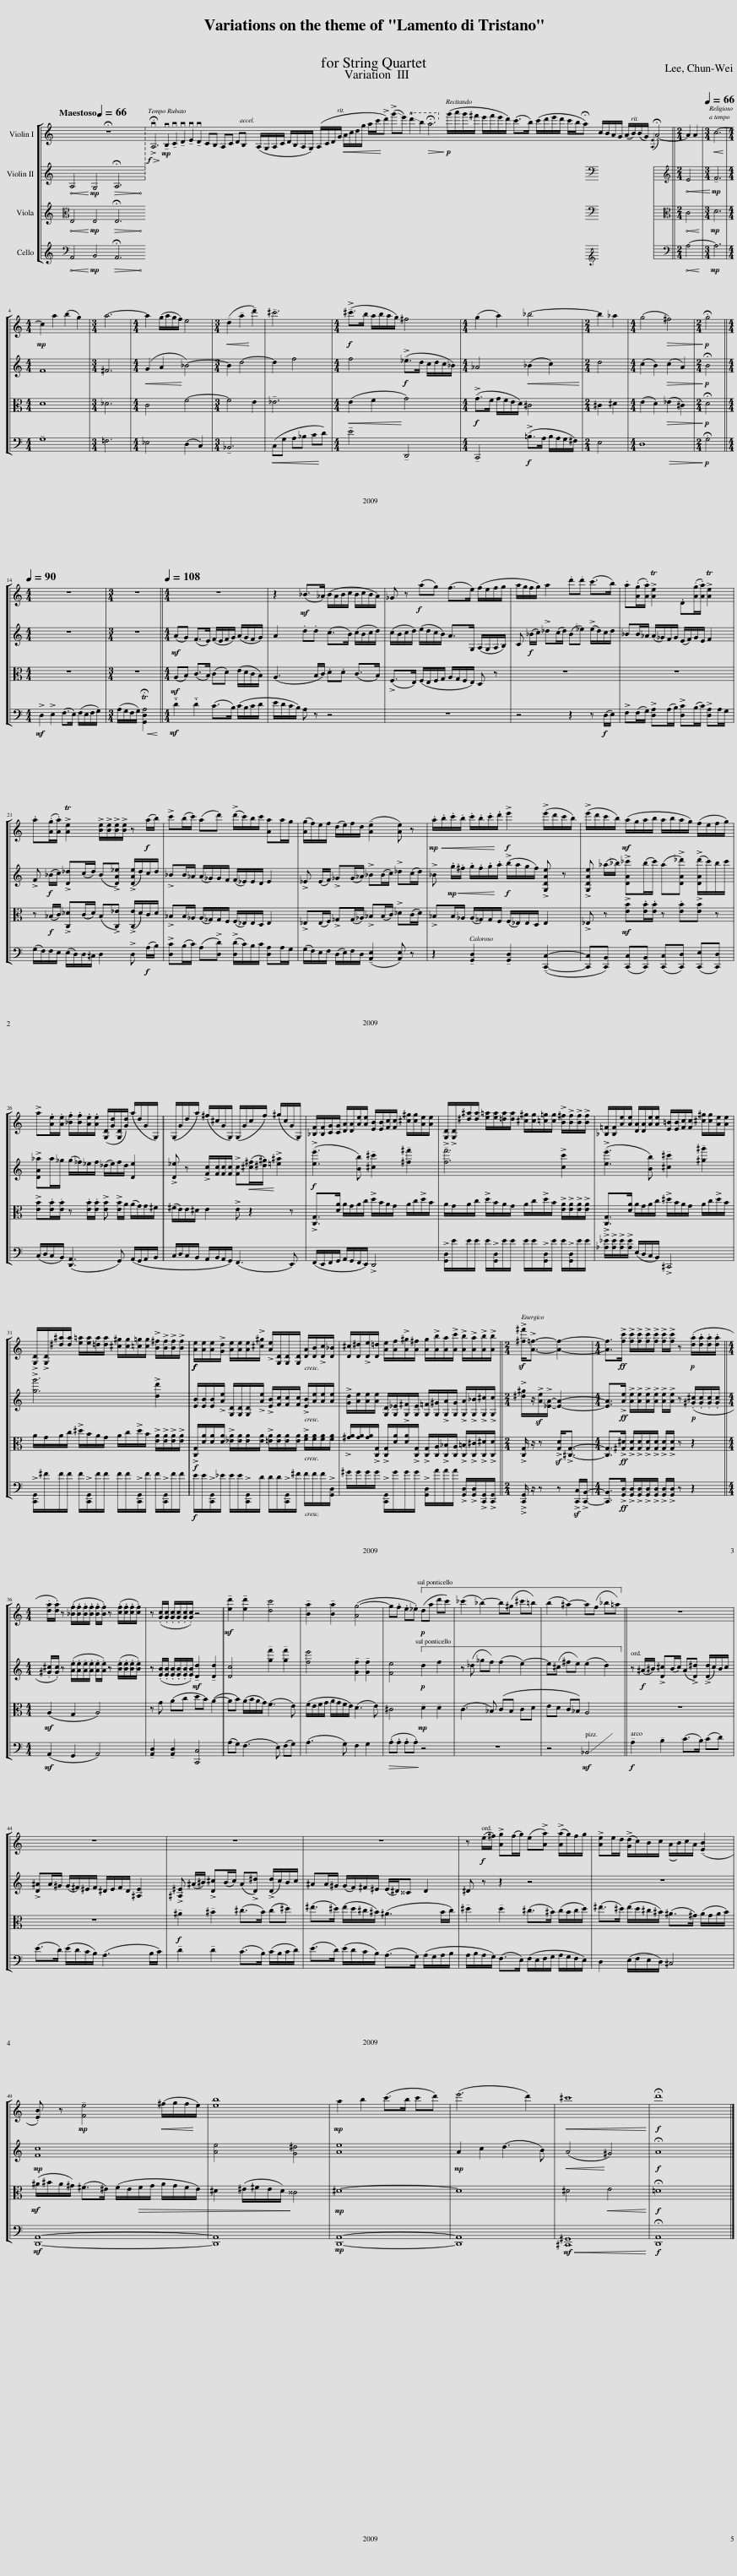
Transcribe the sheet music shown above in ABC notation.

X:1
%%score [ 1 2 3 4 ]
L:1/8
Q:1/4=66
M:7/4
I:linebreak $
K:C
V:1 treble
V:2 treble
V:3 alto
V:4 bass
V:1
 !fermata!z14 |[M:11/4]!f!!>(! !>!!fermata!vA,6!mp![Q:1/4=66] !tenuto!vB,2 !tenuto!vC2 !tenuto!vD2 !tenuto!vE2 !tenuto!vD2 CB, A,C DB,!>)! | (A,/G,/A,/C/ D/B,/A,/G,/) (A,/C/D/G/!<(! A/c/d/g/ a/c'/!<)!!>!d') (!~(!!>!g'!~)!e')!8va(! !~(!d''2 !~)!b'2!>(! !fermata!a'6!8va)!!>)! |[M:5/4]!p! (g'/a'/g'/^f'/ e'/f'/e'/d'/) (c'>b) (c'/d'/e'/d'/ c'/b/!fermata!a) |[M:2/4] c/B/A/G/[Q:1/4=56] (A/B/)(B/G/) | %5
[Q:1/4=58]{!fermata![A,E]} !fermata!A4- ||[M:2/4] A2 A2 |[M:3/4][Q:1/4=66]!<(! c6-!<)! |$[M:4/4]!mp! c2 a2 (b2 g2) |[M:3/4] a6- | %10
[M:4/4] a2 (g/a/g/f/) e4 |[M:3/4]!<(! (!tenuto!d2 !tenuto!a2!<)! !tenuto!d'2) | !tenuto!^c'6 |[M:4/4]!f! (!>!!tenuto!^c'>b a/b/a/g/) ^f4 |[M:4/4] (g2 a2) _b4- | %15
[M:2/4] b2 _a2 |[M:4/4] (g4!>(! ^f4)!>)! |[M:2/4]!p! !fermata!g4 ||$[M:4/4][Q:1/4=90] z8 |[M:3/4] z6 || %20
[M:4/4][Q:1/4=108] z8 | z2!mf! (_B>_A) (B/A/B/c/ B/c/B/A/) | _G z!f! (ag) (f>e) (f/e/f/g/ | a/g/f/g/) a2 .d'.d' (c'>b) | .a(.[Ag]/.[Aa]/) !>!T[Ae]2 .D(.[Ag]/.[Aa]/) !>!T[Ae]2 |$ %25
 .a(.[Ag]/.[Aa]/) !>!T[Ae]2 !>![Be]/!>![Be]/!>![Be]/!>![Be]/ z!f! (a/b/) | !>!c'(b/c'/) (ad') (!>!d'/c'/)b/c'/ [Aa]a/g/ | ([Ag]/f/)e/f/ (d/e/)f/d/ (!tenuto![Ae]2 [Ae]) z |!mp! .a/!<(!.b/.c'/.b/ .c'/.b/.c'/!<)!.d'/!f! !>!e'2 (!>!e'/d'/c'/b/) | (!>!e'/d'/c'/b/)!mf! (a/g/a/b/ a/b/a/g/) (f/e/f/g/) |$ %30
 !>!a.[Ae]/.[Ae]/ .[_Bf]/.[Bf]/.[Ae]/.[Ae]/ ([G,D]/[Gd]/[G,D]/[Gd]/) (a/d/G/G,/) | (G,/G/d/a/) (^f/^c/G/G,/) (G,/G/c/f/) (^g/c/G/G,/) | [_B,F]/[B,F]/[CG]/[CG]/ [DA]/[DA]/[Ae]/[Ae]/ [EB]/[EB]/[Fc]/[Fc]/ [^c^g]/[cg]/[Ae]/[Ae]/ | !>![G,D]/!>![G,D]/[^d^a]/[da]/ [e=a]/[ea]/[=da]/[da]/ [^c^g]/[cg]/[=c=g]/[cg]/ !>![B^f]/!>![Bf]/!>![Bf]/!>![Bf]/ | [_B,=F]/[B,F]/[Ae]/[Ae]/ [DA]/[DA]/[Ae]/[Ae]/ [E=B]/[EB]/[Fc]/[Fc]/ [^c^g]/[cg]/[Ae]/[Ae]/ |$ %35
 !>![G,D]/!>![G,D]/[^d^a]/[da]/ [e=a]/[ea]/[=da]/[da]/ [^c^g]/[cg]/[=c=g]/[cg]/ !>![B^f]/!>![Bf]/!>![Bf]/!>![Bf]/ |!f!!f! [Ae]/[Ae]/[Ae]/!>![Gd]/ [Ae]/[Ae]/[Ae]/!>![^c^g]/ !>![Ae]/[G,D]/[G,D]/[G,D]/ [DA]/[DB]/!>![Dc]/[D_B]/ | [D^c]/[D^d]/!>![De]/[D=d]/ [Ae]/[Af]/!>![A^g]/[A^f]/ [Ag]/!>![Ab]/[Aa]/!>![Ac']/ !>![Ab]/!>![Aa]/!>![Ab]/!>![Ab]/ ||[M:2/4] !>![^f^f']<!>![A=f]- [Af]2- |[M:4/4] [Af]>!ff!!>![fc'] !>![fc']/!>![fc']/!>![fc']/!>![fc']/ !>![fc']/!>![fc']/ z!p! (.[da]/.[da]/.[da]/.[da]/ ||$ %40
[M:4/4] .[da]/.[da]/) z (.[_Bf]/.[Bf]/.[Bf]/.[Bf]/ .[Bf]/.[Bf]/) z (.[cf]/.[cf]/.[cf]/.[cf]/) | z (.[Gc]/.[Gc]/ .[Gc]/.[Gc]/.[Gc]/.[Gc]/) z4 |!mf! !tenuto![ed']2 !tenuto![ed']2 [dc']4 | !tenuto![Ba]2 !tenuto![Ba]2 ([Ag-]4 | g.f .e._e)!p! (da d'c') | %45
 (_c'2 _b2-) b(^g ^c'=b) | (b2 ^a2-) a(f _b=a) || z8 |$ z8 | z8 | %50
 z8 | z!f! (e/^f/) !>![Ag](f/g/) (e!>![Aa]) (!>![Aa]/g/)f/g/ | !>![Ae]e/d/ (!>![Gd]/c/)B/c/ (A/B/)c/A/ (!tenuto![EB]2 |$ .[EB]) z!mp! !tenuto![Fe]4!<(! (^f/g/f/!<)!e/) | [eb]8 | %55
!mp! a2 b2 (c'>b c'd') | (e'6 d'2) |!<(! ^c'8!<)! |!f! !fermata!d'8 |] %59
V:2
!ppp!!<(! A,4!<)!!mp! G,4!>(! !fermata!A,6!>)! |[M:11/4]!ppp! !fermata!x22 | x22 |[M:5/4] x10 |[M:2/4][K:bass] z4 | %5
 x4 ||[M:2/4][K:treble]!ppp!!<(! E4!<)! |[M:3/4]!mp! !tenuto!F6 |$[M:4/4] F8 |[M:3/4] ^F6 | %10
[M:4/4]!<(! (G2 A2!<)! _B4-) |[M:3/4] B2 d4- | d2 f4 |[M:4/4] f4!f! (!>!!tenuto!_e>d c/d/c/_B/) |[M:4/4] _A4!<(! (_B2 c2)!<)! | %15
[M:2/4] d4 |[M:4/4] (c2 B2)!>(! (c2 A2)!>)! |[M:2/4]!p! !fermata!B4 ||$[M:4/4] z8 |[M:3/4] z6 || %20
[M:4/4]!mf! (AG) (F>E) (F/E/F/G/) (A/G/F/G/) | A2 .d.d (c>B) (c/B/c/d/) | (c/B/c/d/) (e/d/c/B/) A>G, (A,/G,/A,/B,/) | C!f! (_B/c/) !>!_d(c/d/) (B_e) (!>!e/d/)c/d/ | _BB/_A/ (A/_G/)F/G/ (E/F/)G/E/ F2 |$ %25
 !>!F!f! (_B/c/) !>![D_d](c/d/) (B!>![DA_e]) (!>![DAe]/d/)c/d/ | !>!_BB/_A/ (A/_G/)G/F/ (F/_E/)E/D/ E2 | !>!_E (E/F/) !>!_G(G/_A/) !>!_B(B/c/) !>!_d(c/d/) | !>!_B!mp!!<(! .g/.^f/ .g/.f/.g/!<)!.a/!f! (!>!b/a/g/f/) !>![G,DAe] z | !>![G,DAe] (_a/_b/) !>![DA_c'](b/c'/) (a!>![DA_d']) (!>![DAd']/c'/)b/c'/ |$ %30
 !>![DA_a]a/_g/ (g/_f/)_e/f/ (_d/e/)f/d/ [De]2 | !>![D_e] z !>![Fc]/[Fc]/[Fc]/[Fc]/ !>![Fc]!<(!([^c^f]/[^d^g]/)!<)! !>![=e^a]2 |!f! (!>!!tenuto![ee']3 [Bb]) !tenuto![^c^c']2 !tenuto![^f^f']2 | !tenuto![ff']6 !>![cc']2 | (!>!!tenuto![ee']3 [Bb]) !tenuto![^c^c']2 !tenuto![^g^g']2 |$ %35
 !>![gg']6 !>![dd']2 | [EB]/[EB]/[EB]/!>![Ae]/ [G,D]/[G,D]/[G,D]/!>![Ae]/ !>![EB]/[Fc]/[Fc]/[Fc]/ !>![EB]/[Ae]/[Ae]/[Ae]/ | !>![Gd]/[Ae]/[Ae]/[Ae]/ [G,D]/[G,_E]/!>![G,^F]/[G,E]/ [G,=F]/[G,^G]/!>![G,A]/[G,G]/ !>![G,A]/!>![G,_B]/!>![G,^c]/!>![G,c]/ ||[M:2/4] !>![^d^g]/z/!>![Ae]/!>![_EA]/- [EA]2- |[M:4/4] [EA]>!ff!!>![Ae] !>![Ae]/!>![Ae]/!>![Ae]/!>![Ae]/ !>![Ae]/!>![Ae]/ z!p! (.[^G^c]/.[Gc]/.[Gc]/.[Gc]/ ||$ %40
[M:4/4] .[^G^c]/.[Gc]/) z (.[Ae]/.[Ae]/.[Ae]/.[Ae]/ .[Ae]/.[Ae]/) z (.[Be]/.[Be]/.[Be]/.[Be]/) | z (.[EB]/.[EB]/ .[EB]/.[EB]/.[EB]/.[EB]/)!mf! !tenuto![Dd]2 !tenuto![Dd]2 | [Dc]4 !tenuto![gf']2 !tenuto![gf']2 | [fe']4 !tenuto![Gf]2 !tenuto![Gf]2 | [Fe]4!p! d2 f2 | %45
 z (_d _gf) (f2 e2-) | e(^c ^fe) (e2 d2) || z!f! (^A/^B/) !>![D^c](B/c/) (A!>![D^d]) (!>![Dd]/c/)B/c/ |$ !>![D^A]A/^G/ (G/^F/)^E/F/ ^D/E/F/D/ [^A,E]2 | !>![^A,^E] (^A/^B/) !>![D^c](B/c/) (A!>![D^d]) (!>![Dd]/c/)B/c/ | %50
 ^AA/^G/ (G/F/)^F/^E/ (E/^D/)^^C D2 | ^D z z2 z4 | z8 |$!mp! [Fc]8 | [Ae]4 [G^d]4 | %55
 [Ae]8 |!mp! A2 c2 (d3 B) |!<(! (A4!<)! ^G4) |!f! !fermata!A8 |] %59
V:3
!ppp!!<(! E,4!<)!!mp! E,4!>(! !fermata!E,6!>)! |[M:11/4]!ppp! !fermata!x22 | x22 |[M:5/4] x10 |[M:2/4][K:bass] z4 | %5
 x4 ||[M:2/4][K:alto]!ppp!!<(! C4!<)! |[M:3/4]!mp! D6 |$[M:4/4] D8 |[M:3/4] _D6 | %10
[M:4/4] C4 F4- |[M:3/4] F4 E2 | !tenuto!_E6 |[M:4/4]!<(! (E2 F2!<)! G4) |[M:4/4]!f! (!>!!tenuto!G>F G/F/E/D/) ^C4 | %15
[M:2/4] ^C2 ^D2 |[M:4/4] (E2 D2)!>(! (_E2 ^C2)!>)! |[M:2/4]!p! !fermata!D4 ||$[M:4/4] z8 |[M:3/4] z6 || %20
[M:4/4] (A,!mf!B,) (C>B,) (CD) (E/D/C/B,/) | (A,3 B,/C/) .D.D (C>B,) | (!>!F,>E,) (F,/E,/F,/G,/ A,/G,/F,/E,/) D, z | z8 | z8 |$ %25
 z!f! (_B,/C/) !>![C,_D](C/D/) (B,!>![C,_E]) (!>![C,E]/D/)C/D/ | !>!_B,B,/_A,/ (A,/_G,/)G,/F,/ (F,/_E,/)E,/D,/ E,2 | !>!_E,(E,/F,/) !>!_G,(G,/_A,/) !>!_B,(B,/C/) !>!_D(C/D/) | !>!_B,B,/_A,/ (A,/_G,/)G,/F,/ (F,/_E,/)E,/D,/ E,2 | !>!_E, z!mf! !>![EB].[EB]/.[EB]/ z .[EB]!>![EB] z |$ %30
 !>![EB].[EB]/.[EB]/ z .[EB]/.[EB]/ !>![EB] !>![EB]/A/ (A/G/)G/^F/ | (^F/E/)E/^D/ E2 !>!E z2 z | !>![C,G,]>[DA] A/G/A/c/ !>!d/B/A/G/ A/c/!>!d/B/ | A/G/A/c/ !>!d/B/A/G/ A/c/!>!d/B/ !>![EA]/!>![EA]/!>![EA]/!>![EA]/ | !>![C,G,]>[DA] A/G/A/c/ !>!^d/B/A/G/ A/c/!>!d/B/ |$ %35
 A/G/A/c/ !>!^d/B/A/G/ A/c/!>!d/B/ !>![EA]/!>![EA]/!>![EA]/!>![EA]/ |!f! !>![C,G,]/[DA]/[DA]/[DA]/ !>![_EA]/[EA]/[EA]/[EA]/ !>![=EA]/[EA]/[EA]/[EA]/ !>![FA]/[FA]/[FA]/[FA]/ | !>![^GA]/[GA]/[GA]/!>![C,G,]/ !>![C,G,]/[DA]/[DA]/!>![C,G,]/ !>![C,G,]/[C,A,]/!>![C,_B,]/[C,A,]/ !>![C,=B,]/!>![C,^C]/!>![C,^D]/!>![C,D]/ ||[M:2/4] !>![C,G,]/ z/ z !>![G,D]<!>![^C,G,]- |[M:4/4] [C,G,]>!ff!!>![^G,^D] !>![G,D]/!>![G,D]/!>![G,D]/!>![G,D]/ !>![G,D]/!>![G,D]/ z z2 ||$ %40
[M:4/4]!mf! (A,2 G,2 A,4) | z G (Ac dB) (A2- | AB) (A/B/A/G/) (F3 E) | (F/E/F/G/ A/G/F/E/) (D3 E) | ^C4!mp! !tenuto!D2 !tenuto!D2 | %45
 (C3 _B,) (CB, CD | ED C_B,) A,4 || z8 |$ z8 |!f! !tenuto!^A2 !tenuto!^B2 (^c>B) (c^d) | %50
 (^e>^d) (e/d/^c/^B/) (^A3 B/c/) | !tenuto!^d2 !tenuto!d2 (^c>^B) (c/B/c/d/) | (^e>^d) (e/d/^c/^B/) (^A>^G) (A/G/A/B/) |$!mf! (^A/^B/A/^G/) (^F>^E) (F/E/!>(!F/G/ A/G/F/E/) | ^D2 (^E/^F/E/D/)!>)! ^^C4 | %55
!mp! ^D8- | D8 | ^D4!<(! E4!<)! |!f! !fermata!=D8 |] %59
V:4
!ppp!!<(! A,,4!<)!!mp! B,,4!>(! !fermata!A,,6!>)! |[M:11/4]!ppp! !fermata!x22 | x22 |[M:5/4] x10 |[M:2/4][K:] z4 | %5
 x4 ||[M:2/4][K:bass]!ppp!!<(! A,4-!<)! |[M:3/4]!mp! A,6 |$[M:4/4] !tenuto!G,8 |[M:3/4] =F,6 | %10
[M:4/4] _E,4 (D,2 C,2) |[M:3/4] !tenuto!_B,,6 |!<(! (C,G, A,_B, C!<)!D) |[M:4/4] !tenuto!E4 !tenuto!D,,4 |[M:4/4] !tenuto!C,,4!f! (!>!!tenuto!=B,>A, B,/A,/G,/^F,/) | %15
[M:2/4] E,4 |[M:4/4]!>(! D,8!>)! |[M:2/4]!p! !fermata!G,4 ||$[M:4/4]!mf! !>!D,2 !>!E,2 (F,>E,) (F,/E,/F,/G,/) |[M:3/4] (A,/G,/!<(!F,/G,/) !fermata!T[G,,D,A,]4!<)! || %20
[M:4/4]!mf! !tenuto!.D2 !tenuto!.D2 (C>B,) (C/B,/C/D/ | E/D/C/B,/) A, z z4 | z8 | z4 z2 z!f! (D,/E,/) | !>!F,(F,/G,/) !>![D,A,](A,/B,/) !>![D,C](B,/C/) !>![D,A,]A,/G,/ |$ %25
 (G,/F,/)F,/E,/ (E,/D,/)D,/^C,/ D,2 !>!D,!f! (A,/B,/) | !>![D,C](B,/C/) (A,!>![D,D]) (!>![D,D]/C/)B,/C/ [D,A,]A,/G,/ | (G,/F,/)E,/F,/ (D,/E,/)F,/D,/ (!tenuto![A,,E,]2 [A,,E,]) z | z2 !tenuto![G,,D,]2 !tenuto![G,,D,]2 (!tenuto![C,,C,]2- | [C,,C,][C,,B,,]) ([C,,C,][C,,B,,]) ([C,,C,][C,,D,]) ([C,,E,][C,,D,]) |$ %30
 (C,/D,/C,/B,,/) ([D,,A,,]3 G,,) (A,,/G,,/A,,/B,,/ | C,/D,/C,/B,,/ A,,/B,,/A,,/G,,/) (F,,3 E,,) | (F,,/E,,/F,,/G,,/ A,,/G,,/F,,/E,,/) !>!D,,4 | !>![G,,D,]/E/E/E/ E/!>![G,,D,]/E/E/ E/E/!>![G,,D,]/E/ E/!>![G,,D,]/E/E/ | !>![_A,_E]/!>![A,E]/!>![A,E]/!>![A,E]/ (E,/D,/C,/B,,/) !>!^C,,4 |$ %35
 !>![C,,G,,]/^F/F/F/ F/!>![C,,G,,]/F/F/ F/F/!>![C,,G,,]/F/ F/!>![C,,G,,]/F/F/ |!f! E/E/!>![C,,G,,]/_E/ E/E/!>![C,,G,,]/D/ D/D/!>![C,,G,,]/^F/ F/F/F/!>![G,,D,]/ | ^G/G/G/G/ !>![C,,G,,]/G/G/G/ !>![G,,D,]/A/A/A/ !>![G,,D,]/!>![G,,D,]/!>![C,,G,,]/!>![C,,G,,]/ ||[M:2/4] !>![C,,G,,]/ z/ z z !>![C,,C,]/!>![C,,B,,]/- |[M:4/4] [C,,B,,]>!ff!!>![G,,D,] !>![G,,D,]/!>![G,,D,]/!>![G,,D,]/!>![G,,D,]/ !>![G,,D,]/!>![G,,D,]/ z z2 ||$ %40
[M:4/4]!mf! (A,,2 G,,2 A,,4) | !tenuto![A,,D,]2 !tenuto![A,,D,]2 [C,,C,]4 | (A,G,) (F,3 E,) (F,G,) | (A,3 G,) F,2 G,2 |!>(! (.A,.A, .A,.A,)!>)! z4 | %45
 z8 | z4!mf! !slide!_B,,4 ||!f! !tenuto!A,2 !tenuto!B,2 (C>B,) (CD) |$ (E>D) (E/D/C/B,/) (A,3 B,/C/) | !tenuto!D2 !tenuto!D2 (C>B,) (C/B,/C/D/) | %50
 (E>D) (E/D/C/B,/) (A,>G,) (A,/G,/A,/B,/ | A,/B,/A,/G,/) (F,>E,) (F,/E,/F,/G,/ A,/G,/F,/E,/) | D,2 (E,/F,/E,/D,/) ^C,4 |$!mf! [D,,A,,]8- | [D,,A,,]8 | %55
!mp! [D,,A,,]8- | [D,,A,,]8 |!mf!!<(! [^C,,^G,,]8!<)! |!f! !fermata![D,,A,,]8 |] %59
